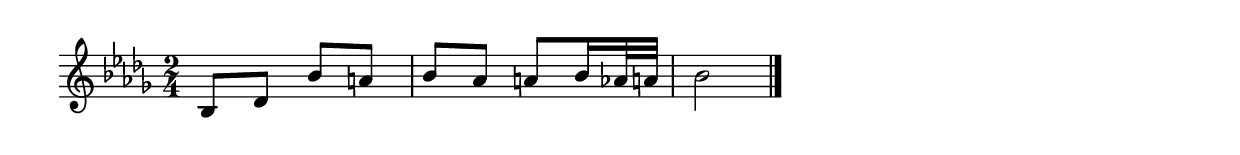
\version "2.18.2"
\header {
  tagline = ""
}

\score {

\new Staff \relative c' {
   \clef treble
   \time 2/4
   \key bes \minor
   bes8 des bes' a              |
   bes  aes a    bes16 aes32 a  |
   bes2
   \bar "|."
}

\layout {
    %  ragged-last = ##t
    %  line-width = 150\mm
    indent = 0\mm
}

%\midi {
%     \tempo 4 = 130
%}

} %score

